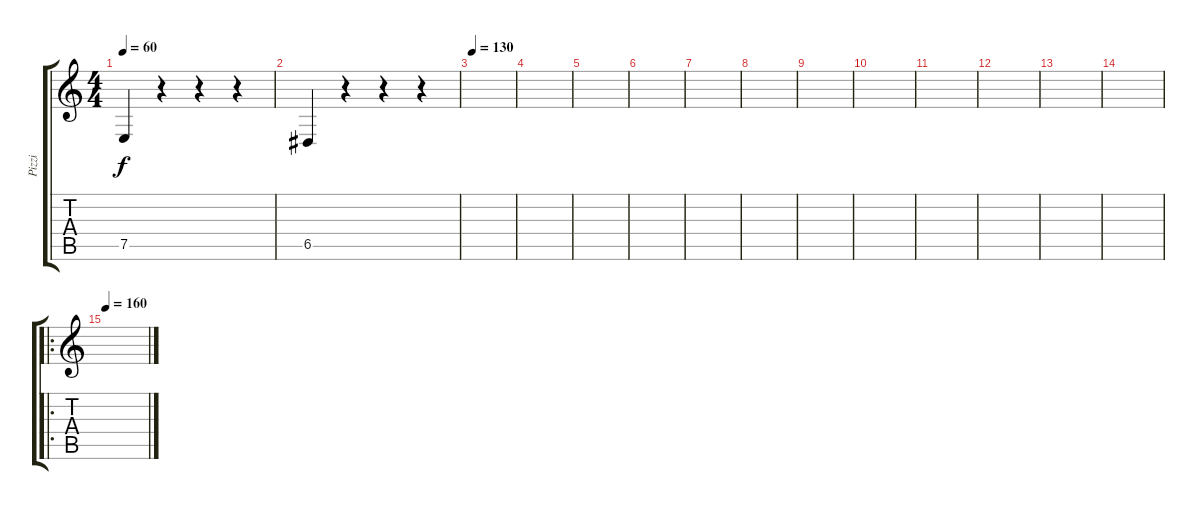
\track ("Pizzi" "Pizzi") {instrument pizzicatostrings}
\staff {score tabs}
\tuning (E4 B3 G3 D3 A2 E2) {hide}
\ts (4 4)
\tempo 60
\clef g2
\ks c
7.5.4{dy f} r.4 r.4 r.4 |
6.5.4 r.4 r.4 r.4 |
\tempo 130
|
|
|
|
|
|
|
|
|
|
|
|
\ro
\tempo 160
